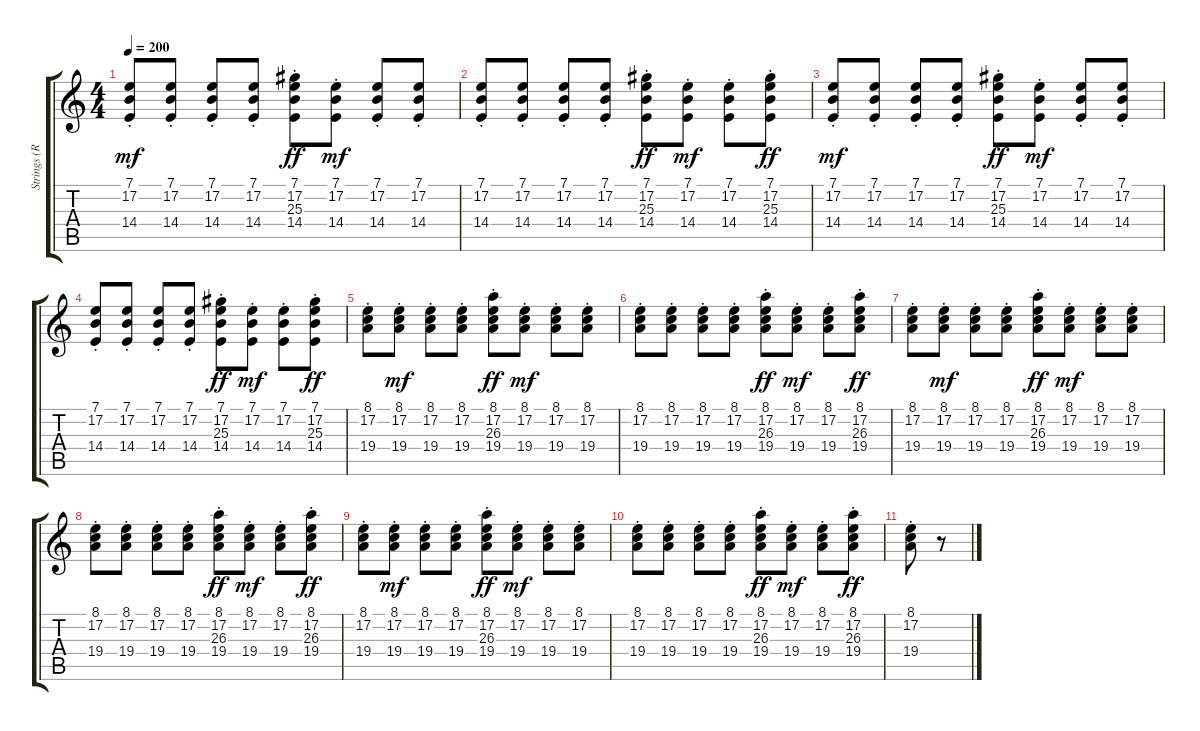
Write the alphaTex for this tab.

\track ("Strings (Right)" "Strings (R") {instrument tremolostrings}
\staff {score tabs}
\tuning (E4 B3 G3 D3 A2 E2) {hide}
\ts (4 4)
\tempo 200
\clef g2
\ks c
(7.1{st} 17.2{st} 14.4{st}).8{dy mf} (7.1{st} 17.2{st} 14.4{st}).8 (7.1{st} 17.2{st} 14.4{st}).8 (7.1{st} 17.2{st} 14.4{st}).8 (7.1{st} 17.2{st} 25.3{st} 14.4{st}).8{dy ff} (7.1{st} 17.2{st} 14.4{st}).8{dy mf} (7.1{st} 17.2{st} 14.4{st}).8 (7.1{st} 17.2{st} 14.4{st}).8 |
(7.1{st} 17.2{st} 14.4{st}).8 (7.1{st} 17.2{st} 14.4{st}).8 (7.1{st} 17.2{st} 14.4{st}).8 (7.1{st} 17.2{st} 14.4{st}).8 (7.1{st} 17.2{st} 25.3{st} 14.4{st}).8{dy ff} (7.1{st} 17.2{st} 14.4{st}).8{dy mf} (7.1{st} 17.2{st} 14.4{st}).8 (7.1{st} 17.2{st} 25.3{st} 14.4{st}).8{dy ff} |
(7.1{st} 17.2{st} 14.4{st}).8{dy mf} (7.1{st} 17.2{st} 14.4{st}).8 (7.1{st} 17.2{st} 14.4{st}).8 (7.1{st} 17.2{st} 14.4{st}).8 (7.1{st} 17.2{st} 25.3{st} 14.4{st}).8{dy ff} (7.1{st} 17.2{st} 14.4{st}).8{dy mf} (7.1{st} 17.2{st} 14.4{st}).8 (7.1{st} 17.2{st} 14.4{st}).8 |
(7.1{st} 17.2{st} 14.4{st}).8 (7.1{st} 17.2{st} 14.4{st}).8 (7.1{st} 17.2{st} 14.4{st}).8 (7.1{st} 17.2{st} 14.4{st}).8 (7.1{st} 17.2{st} 25.3{st} 14.4{st}).8{dy ff} (7.1{st} 17.2{st} 14.4{st}).8{dy mf} (7.1{st} 17.2{st} 14.4{st}).8 (7.1{st} 17.2{st} 25.3{st} 14.4{st}).8{dy ff} |
(8.1{st} 17.2{st} 19.4{st}).8 (8.1{st} 17.2{st} 19.4{st}).8{dy mf} (8.1{st} 17.2{st} 19.4{st}).8 (8.1{st} 17.2{st} 19.4{st}).8 (8.1{st} 17.2{st} 26.3{st} 19.4{st}).8{dy ff} (8.1{st} 17.2{st} 19.4{st}).8{dy mf} (8.1{st} 17.2{st} 19.4{st}).8 (8.1{st} 17.2{st} 19.4{st}).8 |
(8.1{st} 17.2{st} 19.4{st}).8 (8.1{st} 17.2{st} 19.4{st}).8 (8.1{st} 17.2{st} 19.4{st}).8 (8.1{st} 17.2{st} 19.4{st}).8 (8.1{st} 17.2{st} 26.3{st} 19.4{st}).8{dy ff} (8.1{st} 17.2{st} 19.4{st}).8{dy mf} (8.1{st} 17.2{st} 19.4{st}).8 (8.1{st} 17.2{st} 26.3{st} 19.4{st}).8{dy ff} |
(8.1{st} 17.2{st} 19.4{st}).8 (8.1{st} 17.2{st} 19.4{st}).8{dy mf} (8.1{st} 17.2{st} 19.4{st}).8 (8.1{st} 17.2{st} 19.4{st}).8 (8.1{st} 17.2{st} 26.3{st} 19.4{st}).8{dy ff} (8.1{st} 17.2{st} 19.4{st}).8{dy mf} (8.1{st} 17.2{st} 19.4{st}).8 (8.1{st} 17.2{st} 19.4{st}).8 |
(8.1{st} 17.2{st} 19.4{st}).8 (8.1{st} 17.2{st} 19.4{st}).8 (8.1{st} 17.2{st} 19.4{st}).8 (8.1{st} 17.2{st} 19.4{st}).8 (8.1{st} 17.2{st} 26.3{st} 19.4{st}).8{dy ff} (8.1{st} 17.2{st} 19.4{st}).8{dy mf} (8.1{st} 17.2{st} 19.4{st}).8 (8.1{st} 17.2{st} 26.3{st} 19.4{st}).8{dy ff} |
(8.1{st} 17.2{st} 19.4{st}).8 (8.1{st} 17.2{st} 19.4{st}).8{dy mf} (8.1{st} 17.2{st} 19.4{st}).8 (8.1{st} 17.2{st} 19.4{st}).8 (8.1{st} 17.2{st} 26.3{st} 19.4{st}).8{dy ff} (8.1{st} 17.2{st} 19.4{st}).8{dy mf} (8.1{st} 17.2{st} 19.4{st}).8 (8.1{st} 17.2{st} 19.4{st}).8 |
(8.1{st} 17.2{st} 19.4{st}).8 (8.1{st} 17.2{st} 19.4{st}).8 (8.1{st} 17.2{st} 19.4{st}).8 (8.1{st} 17.2{st} 19.4{st}).8 (8.1{st} 17.2{st} 26.3{st} 19.4{st}).8{dy ff} (8.1{st} 17.2{st} 19.4{st}).8{dy mf} (8.1{st} 17.2{st} 19.4{st}).8 (8.1{st} 17.2{st} 26.3{st} 19.4{st}).8{dy ff} |
(8.1{st} 17.2{st} 19.4{st}).8 r.8
